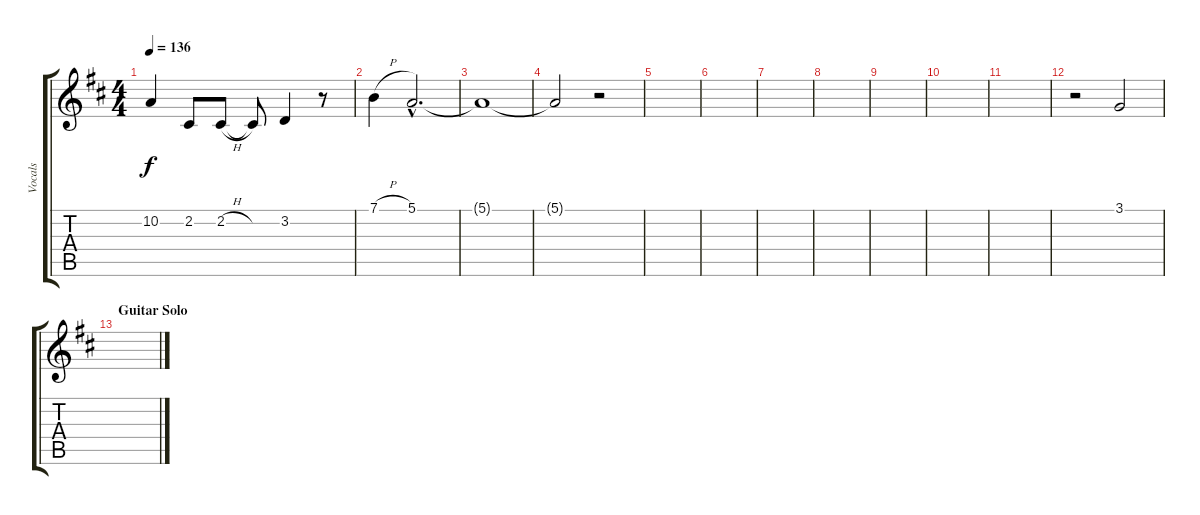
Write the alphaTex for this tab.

\track ("Vocals" "Vocals") {instrument clarinet}
\staff {score tabs}
\tuning (E4 B3 G3 D3 A2 E2) {hide}
\ts (4 4)
\tempo 136
\clef g2
\ks d
10.2{t}.4{dy f} 2.2.8 2.2{h}.8 2.2{t}.8 3.2.4 r.8 |
7.1{h}.4 5.1{hac}.2{d} |
5.1{t}.1 |
5.1{t}.2 r.2 |
|
|
|
|
|
|
|
r.2 3.1.2 |
\section ("" "Guitar Solo")
